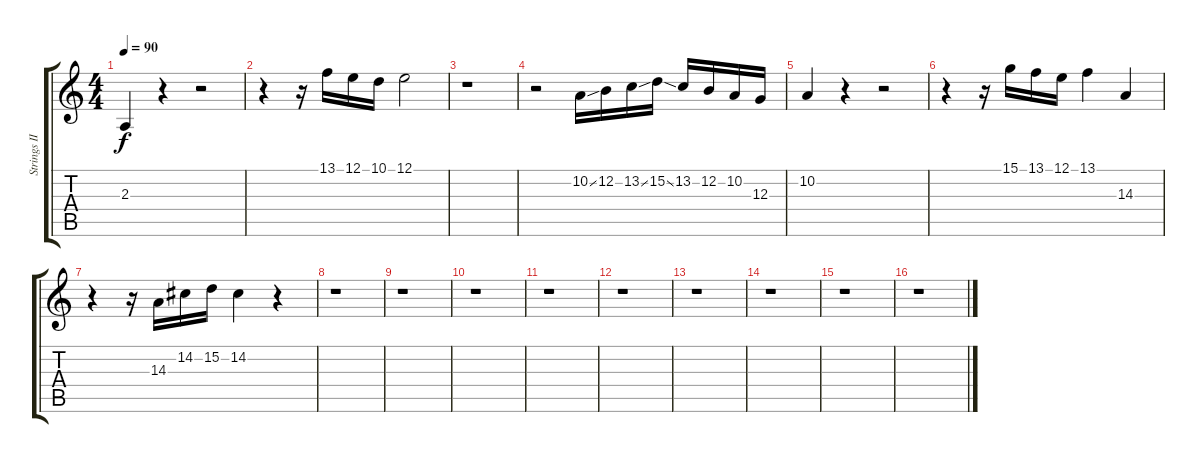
\track ("Strings III" "Strings II") {instrument stringensemble1}
\staff {score tabs}
\tuning (E4 B3 G3 D3 A2 E2) {hide}
\ts (4 4)
\tempo 90
\clef g2
\ks c
2.3.4{dy f} r.4 r.2 |
r.4 r.16 13.1.16 12.1.16 10.1.16 12.1.2 |
r.1 |
r.2 10.2{ss}.16 12.2.16 13.2{ss}.16 15.2{ss}.16 13.2.16 12.2.16 10.2.16 12.3.16 |
10.2.4 r.4 r.2 |
r.4 r.16 15.1.16 13.1.16 12.1.16 13.1.4 14.3.4 |
r.4 r.16 14.3.16 14.2.16 15.2.16 14.2.4 r.4 |
r.1 |
r.1 |
r.1 |
r.1 |
r.1 |
r.1 |
r.1 |
r.1 |
r.1
